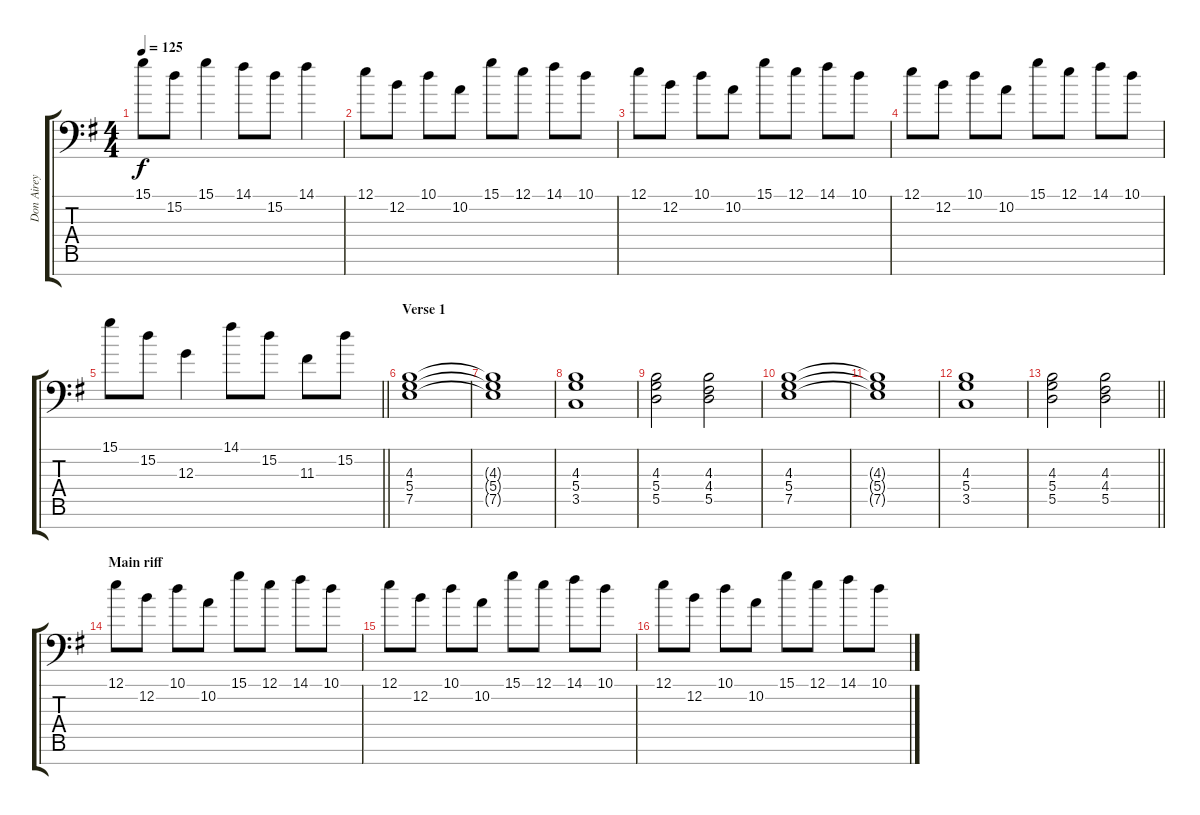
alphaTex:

\track ("Don Airey" "Don Airey") {instrument lead1square}
\staff {score tabs}
\tuning (E4 B3 G3 D3 A2 E2 E1) {hide}
\ts (4 4)
\tempo 125
\clef f4
\ks eminor
15.1.8{dy f} 15.2.8 15.1.4 14.1.8 15.2.8 14.1.4 |
12.1.8 12.2.8 10.1.8 10.2.8 15.1.8 12.1.8 14.1.8 10.1.8 |
12.1.8 12.2.8 10.1.8 10.2.8 15.1.8 12.1.8 14.1.8 10.1.8 |
12.1.8 12.2.8 10.1.8 10.2.8 15.1.8 12.1.8 14.1.8 10.1.8 |
\barLineRight lightlight
15.1.8 15.2.8 12.3.4 14.1.8 15.2.8 11.3.8 15.2.8 |
\section ("" "Verse 1")
(4.3 5.4 7.5).1{volume 8 instrument pad2warm} |
(4.3{t} 5.4{t} 7.5{t}).1 |
(4.3 5.4 3.5).1 |
(4.3 5.4 5.5).2 (4.3 4.4 5.5).2 |
(4.3 5.4 7.5).1 |
(4.3{t} 5.4{t} 7.5{t}).1 |
(4.3 5.4 3.5).1 |
\barLineRight lightlight
(4.3 5.4 5.5).2 (4.3 4.4 5.5).2 |
\section ("" "Main riff")
12.1.8{instrument lead4chiff} 12.2.8 10.1.8 10.2.8 15.1.8 12.1.8 14.1.8 10.1.8 |
12.1.8 12.2.8 10.1.8 10.2.8 15.1.8 12.1.8 14.1.8 10.1.8 |
12.1.8 12.2.8 10.1.8 10.2.8 15.1.8 12.1.8 14.1.8 10.1.8
